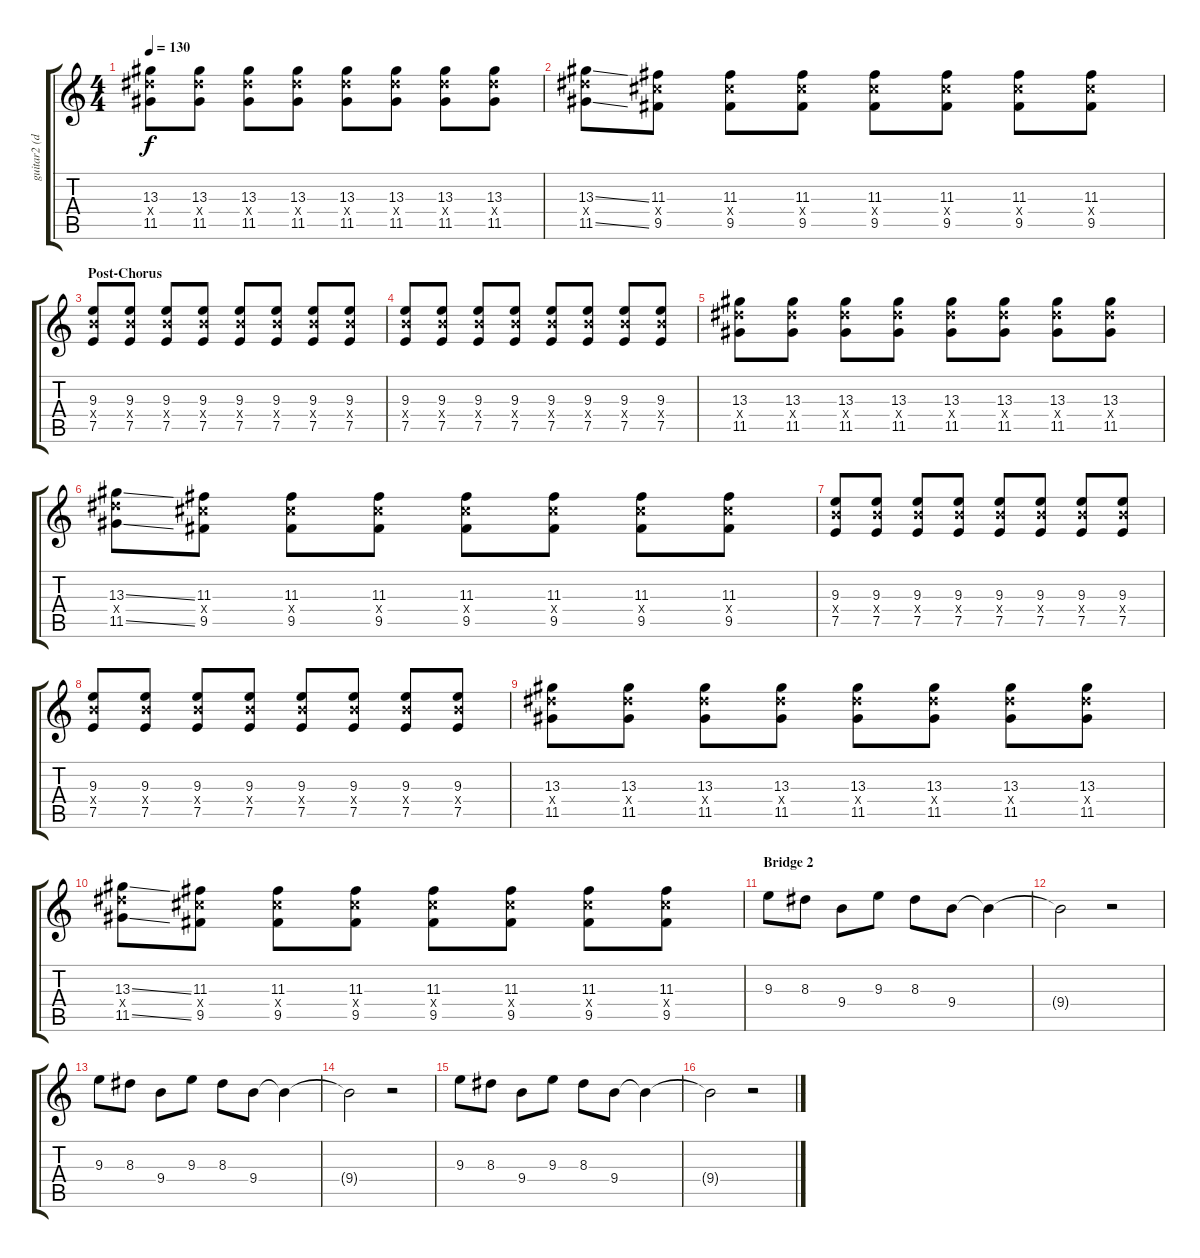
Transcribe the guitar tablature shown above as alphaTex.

\track ("guitar2 (dist.)" "guitar2 (d") {instrument distortionguitar}
\staff {score tabs}
\tuning (E4 B3 G3 D3 A2 E2) {hide}
\ts (4 4)
\tempo 130
\clef g2
\ks c
(13.3 13.4{x} 11.5).8{dy f} (13.3 13.4{x} 11.5).8 (13.3 13.4{x} 11.5).8 (13.3 13.4{x} 11.5).8 (13.3 13.4{x} 11.5).8 (13.3 13.4{x} 11.5).8 (13.3 13.4{x} 11.5).8 (13.3 13.4{x} 11.5).8 |
(13.3{ss} 13.4{x} 11.5{ss}).8 (11.3 11.4{x} 9.5).8 (11.3 11.4{x} 9.5).8 (11.3 11.4{x} 9.5).8 (11.3 11.4{x} 9.5).8 (11.3 11.4{x} 9.5).8 (11.3 11.4{x} 9.5).8 (11.3 11.4{x} 9.5).8 |
\section ("" "Post-Chorus")
(9.3 9.4{x} 7.5).8 (9.3 9.4{x} 7.5).8 (9.3 9.4{x} 7.5).8 (9.3 9.4{x} 7.5).8 (9.3 9.4{x} 7.5).8 (9.3 9.4{x} 7.5).8 (9.3 9.4{x} 7.5).8 (9.3 9.4{x} 7.5).8 |
(9.3 9.4{x} 7.5).8 (9.3 9.4{x} 7.5).8 (9.3 9.4{x} 7.5).8 (9.3 9.4{x} 7.5).8 (9.3 9.4{x} 7.5).8 (9.3 9.4{x} 7.5).8 (9.3 9.4{x} 7.5).8 (9.3 9.4{x} 7.5).8 |
(13.3 13.4{x} 11.5).8 (13.3 13.4{x} 11.5).8 (13.3 13.4{x} 11.5).8 (13.3 13.4{x} 11.5).8 (13.3 13.4{x} 11.5).8 (13.3 13.4{x} 11.5).8 (13.3 13.4{x} 11.5).8 (13.3 13.4{x} 11.5).8 |
(13.3{ss} 13.4{x} 11.5{ss}).8 (11.3 11.4{x} 9.5).8 (11.3 11.4{x} 9.5).8 (11.3 11.4{x} 9.5).8 (11.3 11.4{x} 9.5).8 (11.3 11.4{x} 9.5).8 (11.3 11.4{x} 9.5).8 (11.3 11.4{x} 9.5).8 |
(9.3 9.4{x} 7.5).8 (9.3 9.4{x} 7.5).8 (9.3 9.4{x} 7.5).8 (9.3 9.4{x} 7.5).8 (9.3 9.4{x} 7.5).8 (9.3 9.4{x} 7.5).8 (9.3 9.4{x} 7.5).8 (9.3 9.4{x} 7.5).8 |
(9.3 9.4{x} 7.5).8 (9.3 9.4{x} 7.5).8 (9.3 9.4{x} 7.5).8 (9.3 9.4{x} 7.5).8 (9.3 9.4{x} 7.5).8 (9.3 9.4{x} 7.5).8 (9.3 9.4{x} 7.5).8 (9.3 9.4{x} 7.5).8 |
(13.3 13.4{x} 11.5).8 (13.3 13.4{x} 11.5).8 (13.3 13.4{x} 11.5).8 (13.3 13.4{x} 11.5).8 (13.3 13.4{x} 11.5).8 (13.3 13.4{x} 11.5).8 (13.3 13.4{x} 11.5).8 (13.3 13.4{x} 11.5).8 |
(13.3{ss} 13.4{x} 11.5{ss}).8 (11.3 11.4{x} 9.5).8 (11.3 11.4{x} 9.5).8 (11.3 11.4{x} 9.5).8 (11.3 11.4{x} 9.5).8 (11.3 11.4{x} 9.5).8 (11.3 11.4{x} 9.5).8 (11.3 11.4{x} 9.5).8 |
\section ("" "Bridge 2")
9.3.8 8.3.8 9.4.8 9.3.8 8.3.8 9.4.8 9.4{t}.4 |
9.4{t}.2 r.2 |
9.3.8 8.3.8 9.4.8 9.3.8 8.3.8 9.4.8 9.4{t}.4 |
9.4{t}.2 r.2 |
9.3.8 8.3.8 9.4.8 9.3.8 8.3.8 9.4.8 9.4{t}.4 |
9.4{t}.2 r.2
